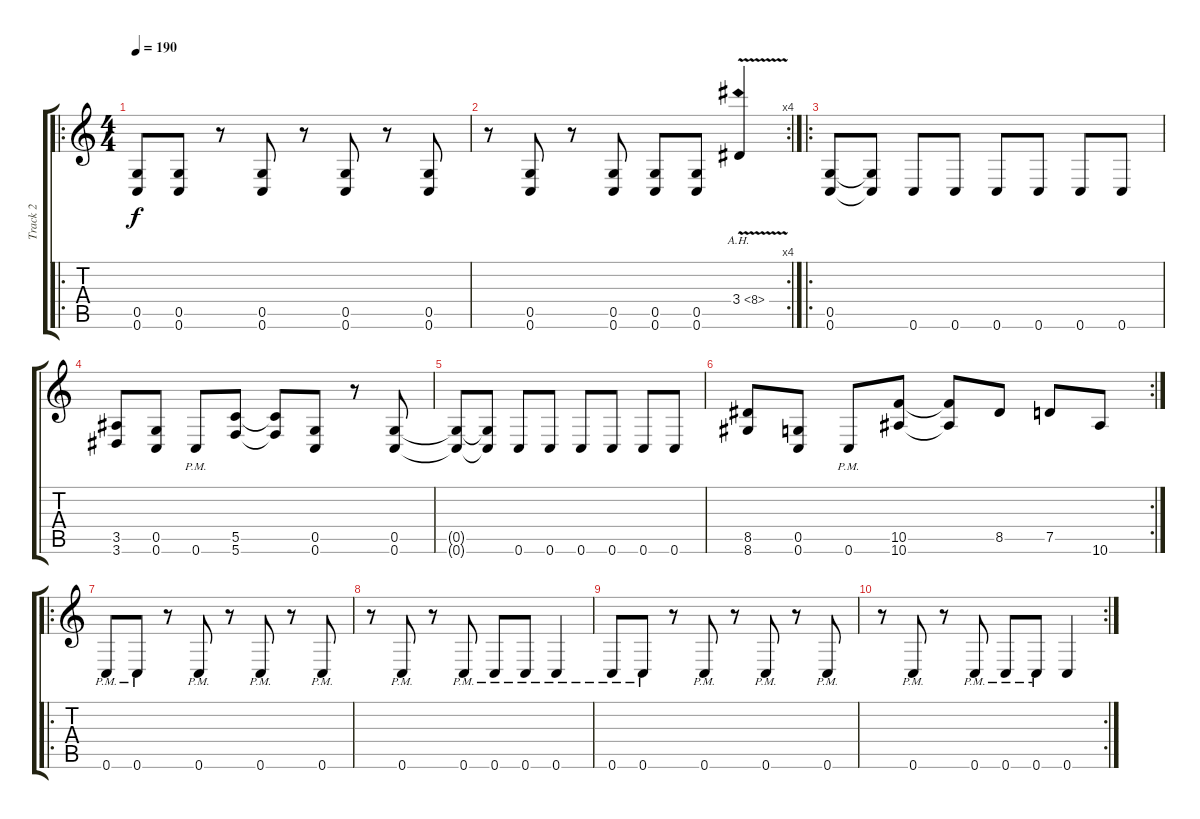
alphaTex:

\track ("Track 2" "Track 2") {instrument distortionguitar}
\staff {score tabs}
\tuning (D4 A3 F3 C3 G2 C2) {hide}
\ro
\ts (4 4)
\tempo 190
\clef g2
\ks c
(0.5 0.6).8{dy f instrument distortionguitar} (0.5 0.6).8 r.8 (0.5 0.6).8 r.8 (0.5 0.6).8 r.8 (0.5 0.6).8 |
\rc 4
r.8 (0.5 0.6).8 r.8 (0.5 0.6).8 (0.5 0.6).8 (0.5 0.6).8 3.4{ah 5 v}.4 |
\ro
(0.5 0.6).8 (0.5{t} 0.6{t}).8 0.6.8 0.6.8 0.6.8 0.6.8 0.6.8 0.6.8 |
(3.5 3.6).8 (0.5 0.6).8 0.6{pm}.8 (5.5 5.6).8 (5.5{t} 5.6{t}).8 (0.5 0.6).8 r.8 (0.5 0.6).8 |
(0.5{t} 0.6{t}).8 (0.5{t} 0.6{t}).8 0.6.8 0.6.8 0.6.8 0.6.8 0.6.8 0.6.8 |
\rc 2
(8.5 8.6).8 (0.5 0.6).8 0.6{pm}.8 (10.5 10.6).8 (10.5{t} 10.6{t}).8 8.5.8 7.5.8 10.6.8 |
\ro
0.6{pm}.8 0.6{pm}.8 r.8 0.6{pm}.8 r.8 0.6{pm}.8 r.8 0.6{pm}.8 |
r.8 0.6{pm}.8 r.8 0.6{pm}.8 0.6{pm}.8 0.6{pm}.8 0.6{pm}.4 |
0.6{pm}.8 0.6{pm}.8 r.8 0.6{pm}.8 r.8 0.6{pm}.8 r.8 0.6{pm}.8 |
\rc 2
r.8 0.6{pm}.8 r.8 0.6{pm}.8 0.6{pm}.8 0.6{pm}.8 0.6.4
